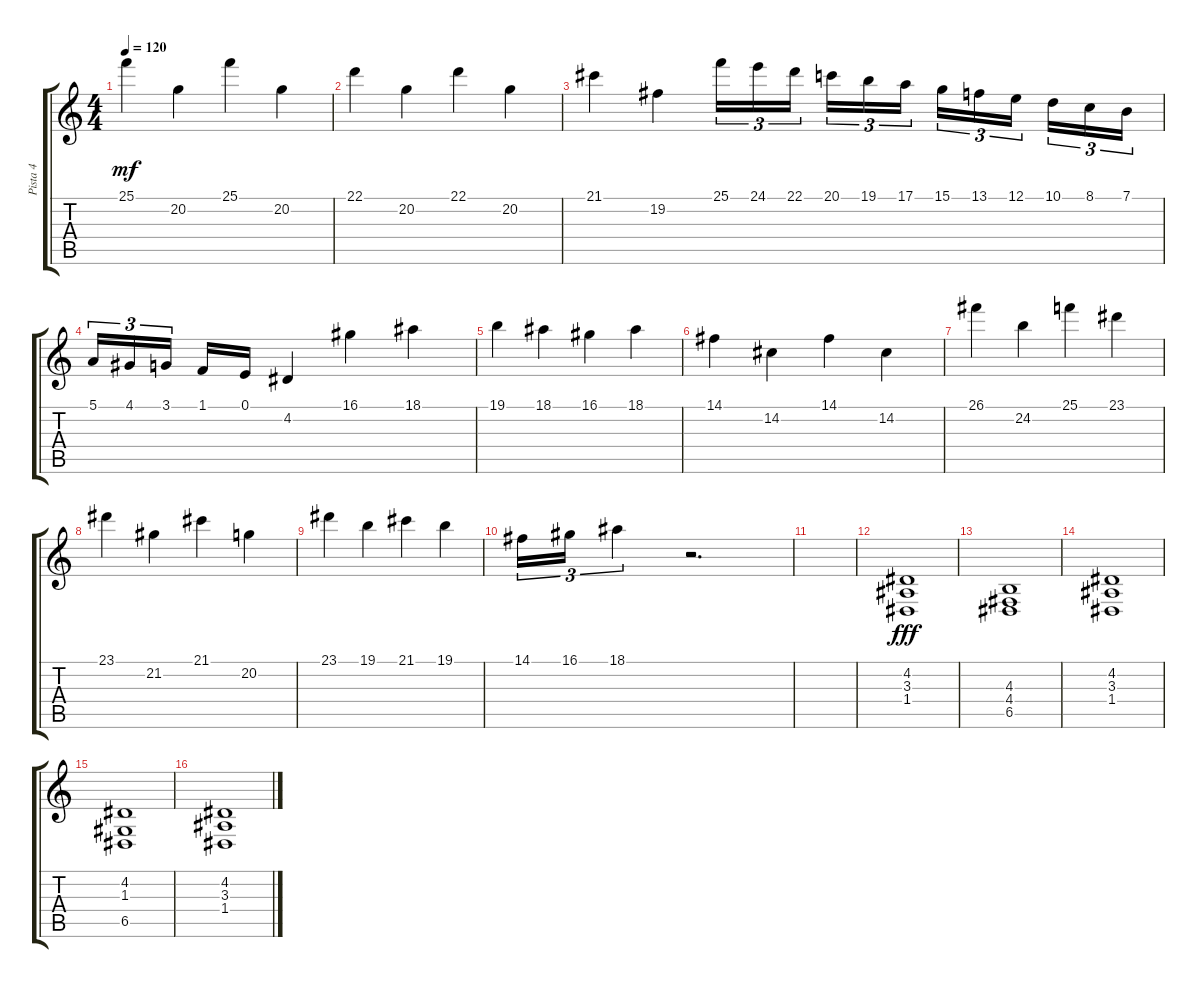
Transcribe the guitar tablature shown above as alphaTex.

\track ("Pista 4" "Pista 4") {instrument timpani}
\staff {score tabs}
\tuning (E4 B3 G3 D3 A2 E2) {hide}
\ts (4 4)
\tempo 120
\clef g2
\ks c
25.1.4{dy mf} 20.2.4 25.1.4 20.2.4 |
22.1.4 20.2.4 22.1.4 20.2.4 |
21.1.4 19.2.4 25.1.16{tu (3 2) instrument glockenspiel} 24.1.16{tu (3 2)} 22.1.16{tu (3 2) beam splitsecondary} 20.1.16{tu (3 2)} 19.1.16{tu (3 2)} 17.1.16{tu (3 2)} 15.1.16{tu (3 2)} 13.1.16{tu (3 2)} 12.1.16{tu (3 2) beam splitsecondary} 10.1.16{tu (3 2)} 8.1.16{tu (3 2)} 7.1.16{tu (3 2)} |
5.1.16{tu (3 2)} 4.1.16{tu (3 2)} 3.1.16{tu (3 2) beam splitsecondary} 1.1.16 0.1.16 4.2.4 16.1.4 18.1.4 |
19.1.4 18.1.4 16.1.4 18.1.4 |
14.1.4 14.2.4 14.1.4 14.2.4 |
26.1.4 24.2.4 25.1.4 23.1.4 |
23.1.4 21.2.4 21.1.4 20.2.4 |
23.1.4 19.1.4 21.1.4 19.1.4 |
14.1.16{tu (3 2)} 16.1.16{tu (3 2)} 18.1.4{tu (3 2)} r.2{d} |
|
(4.2 3.3 1.4).1{dy fff volume 10 instrument choiraahs} |
(4.3 4.4 6.5).1 |
(4.2 3.3 1.4).1 |
(4.2 1.3 6.5).1 |
(4.2 3.3 1.4).1
